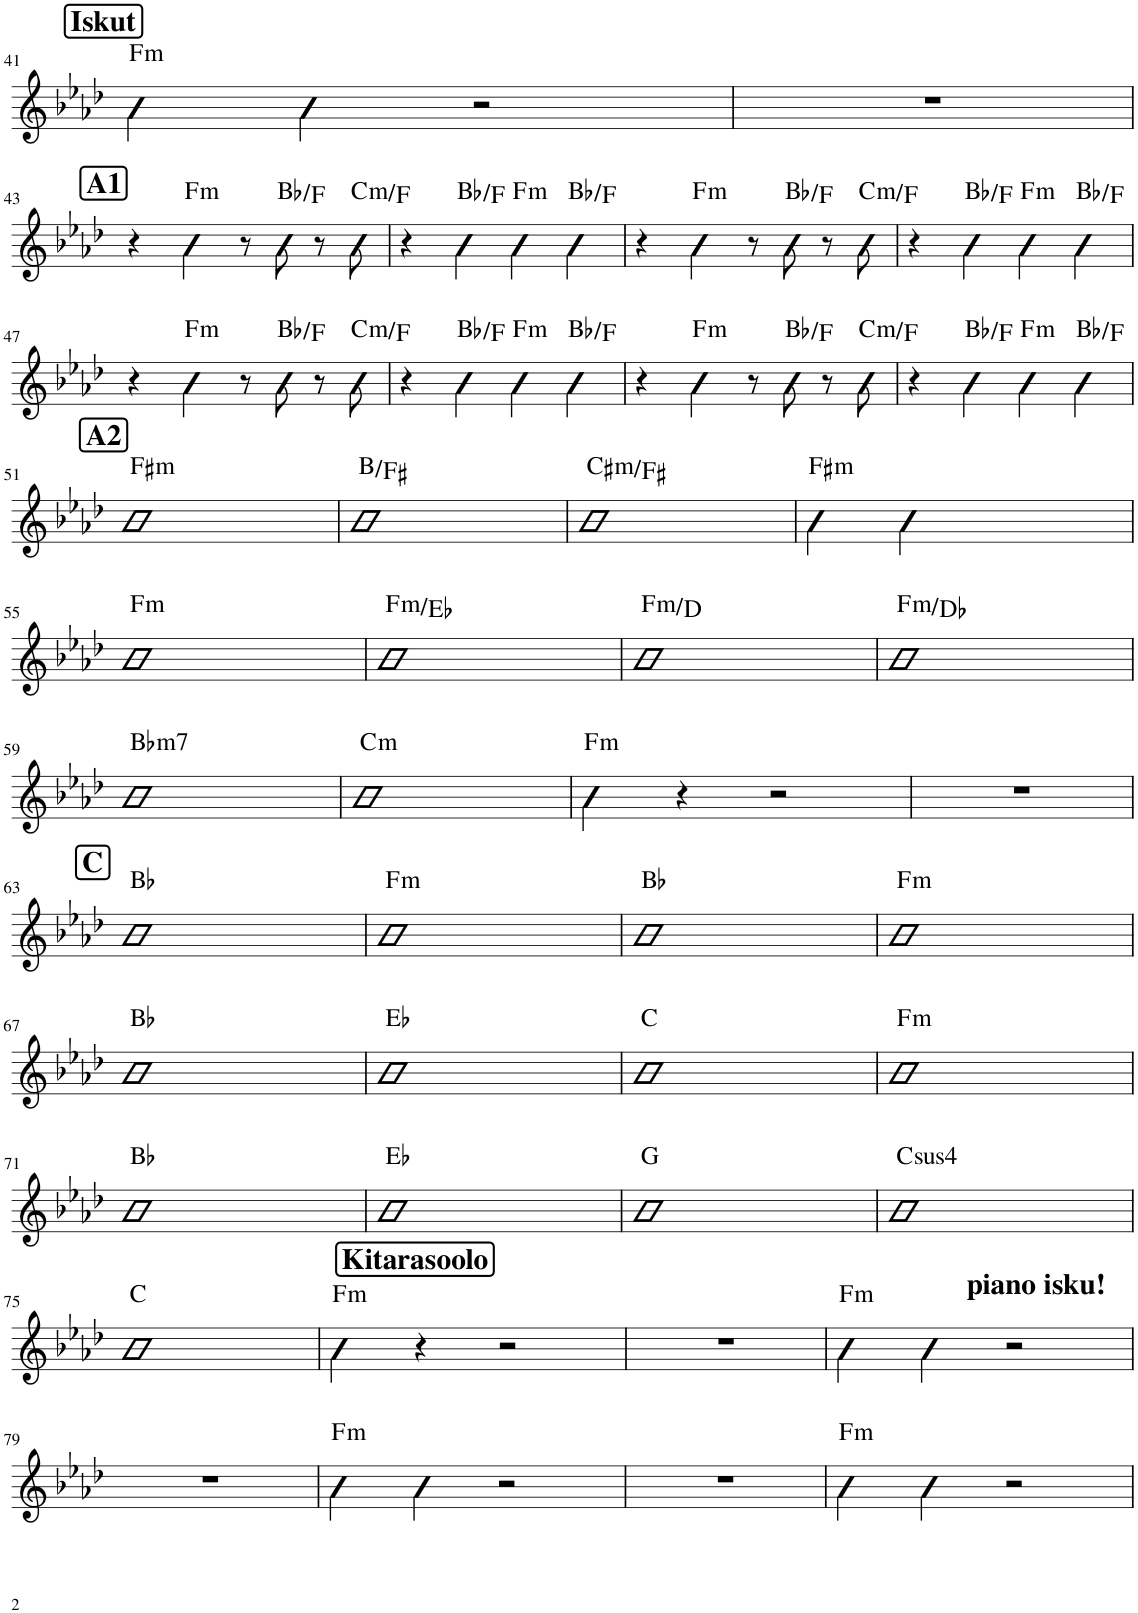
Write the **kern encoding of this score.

**kern	**harte
*part1	*part1
*staff1	*
*I"Piano	*
*I'Pno.	*
!!LO:PB:g=z
*clefG2	*
*k[b-e-a-d-]	*
*M4/4	*
!!LO:REH:place=s1:a:B:cj:fs=14:t=Iskut
=41	=41
!	!LO:H:kt=m
4a-\	F:min
4g\	.
2r	.
=42	=42
1r	.
!!LO:LB:g=z
!!LO:REH:place=s1:a:B:cj:fs=14:t=A1
=43	=43
4r	.
!	!LO:H:kt=m
4a-\	F:min
8r	.
8a-\	Bb:maj/5
8r	.
!	!LO:H:kt=m
8b-\	C:min/4
=44	=44
4r	.
4a-\	Bb:maj/5
!	!LO:H:kt=m
4f\	F:min
4g\	Bb:maj/5
=45	=45
4r	.
!	!LO:H:kt=m
4a-\	F:min
8r	.
8a-\	Bb:maj/5
8r	.
!	!LO:H:kt=m
8b-\	C:min/4
=46	=46
4r	.
4a-\	Bb:maj/5
!	!LO:H:kt=m
4f\	F:min
4g\	Bb:maj/5
!!LO:LB:g=z
=47	=47
4r	.
!	!LO:H:kt=m
4a-\	F:min
8r	.
8a-\	Bb:maj/5
8r	.
!	!LO:H:kt=m
8b-\	C:min/4
=48	=48
4r	.
4a-\	Bb:maj/5
!	!LO:H:kt=m
4f\	F:min
4g\	Bb:maj/5
=49	=49
4r	.
!	!LO:H:kt=m
4a-\	F:min
8r	.
8a-\	Bb:maj/5
8r	.
!	!LO:H:kt=m
8b-\	C:min/4
=50	=50
4r	.
4a-\	Bb:maj/5
!	!LO:H:kt=m
4f\	F:min
4g\	Bb:maj/5
!!LO:LB:g=z
!!LO:REH:place=s1:a:B:cj:fs=14:t=A2
=51	=51
!	!LO:H:kt=m
1g	F#:min
=52	=52
1g	B:maj/5
=53	=53
!	!LO:H:kt=m
1b-	C#:min/4
=54	=54
!	!LO:H:kt=m
4a-\	F#:min
4a-\	.
2ryy	.
!!LO:LB:g=z
=55	=55
!	!LO:H:kt=m
1g	F:min
=56	=56
!	!LO:H:kt=m
1g	F:min/b7
=57	=57
!	!LO:H:kt=m
1b-	F:min/6
=58	=58
!	!LO:H:kt=m
1a-	F:min/b6
!!LO:LB:g=z
!!LO:REH:place=s1:b:B:cj:fs=14:t=C
=59	=59
!	!LO:H:kt=m7
1g	Bb:min7
=60	=60
!	!LO:H:kt=m
1b-	C:min
=61	=61
!	!LO:H:kt=m
4g\	F:min
4r	.
2r	.
=62	=62
1r	.
!!LO:LB:g=z
=63	=63
1b-	Bb:maj
=64	=64
!	!LO:H:kt=m
1a-	F:min
=65	=65
1cc	Bb:maj
=66	=66
!	!LO:H:kt=m
1b-	F:min
!!LO:LB:g=z
=67	=67
1b-	Bb:maj
=68	=68
1F	Eb:maj
=69	=69
1cc	C:maj
=70	=70
!	!LO:H:kt=m
1b-	F:min
!!LO:LB:g=z
=71	=71
1ee-	Bb:maj
=72	=72
1cc	Eb:maj
=73	=73
1ff	G:maj
=74	=74
!	!LO:H:kt=4
1cc	C:sus4
!!LO:LB:g=z
=75	=75
1b-	C:maj
!!LO:REH:place=s1:a:B:cj:fs=14:t=Kitarasoolo
=76	=76
!	!LO:H:kt=m
4a-\	F:min
4r	.
2r	.
=77	=77
1r	.
!!LO:REH:place=s1:a:B:cj:enc=none:fs=14:t=piano isku!:qo=2
=78	=78
!	!LO:H:kt=m
4a-\	F:min
4g\	.
2r	.
!!LO:LB:g=z
=79	=79
1r	.
=80	=80
!	!LO:H:kt=m
4a-\	F:min
4g\	.
2r	.
=81	=81
1r	.
=82	=82
!	!LO:H:kt=m
4a-\	F:min
4g\	.
2r	.
=	=
*-	*-
